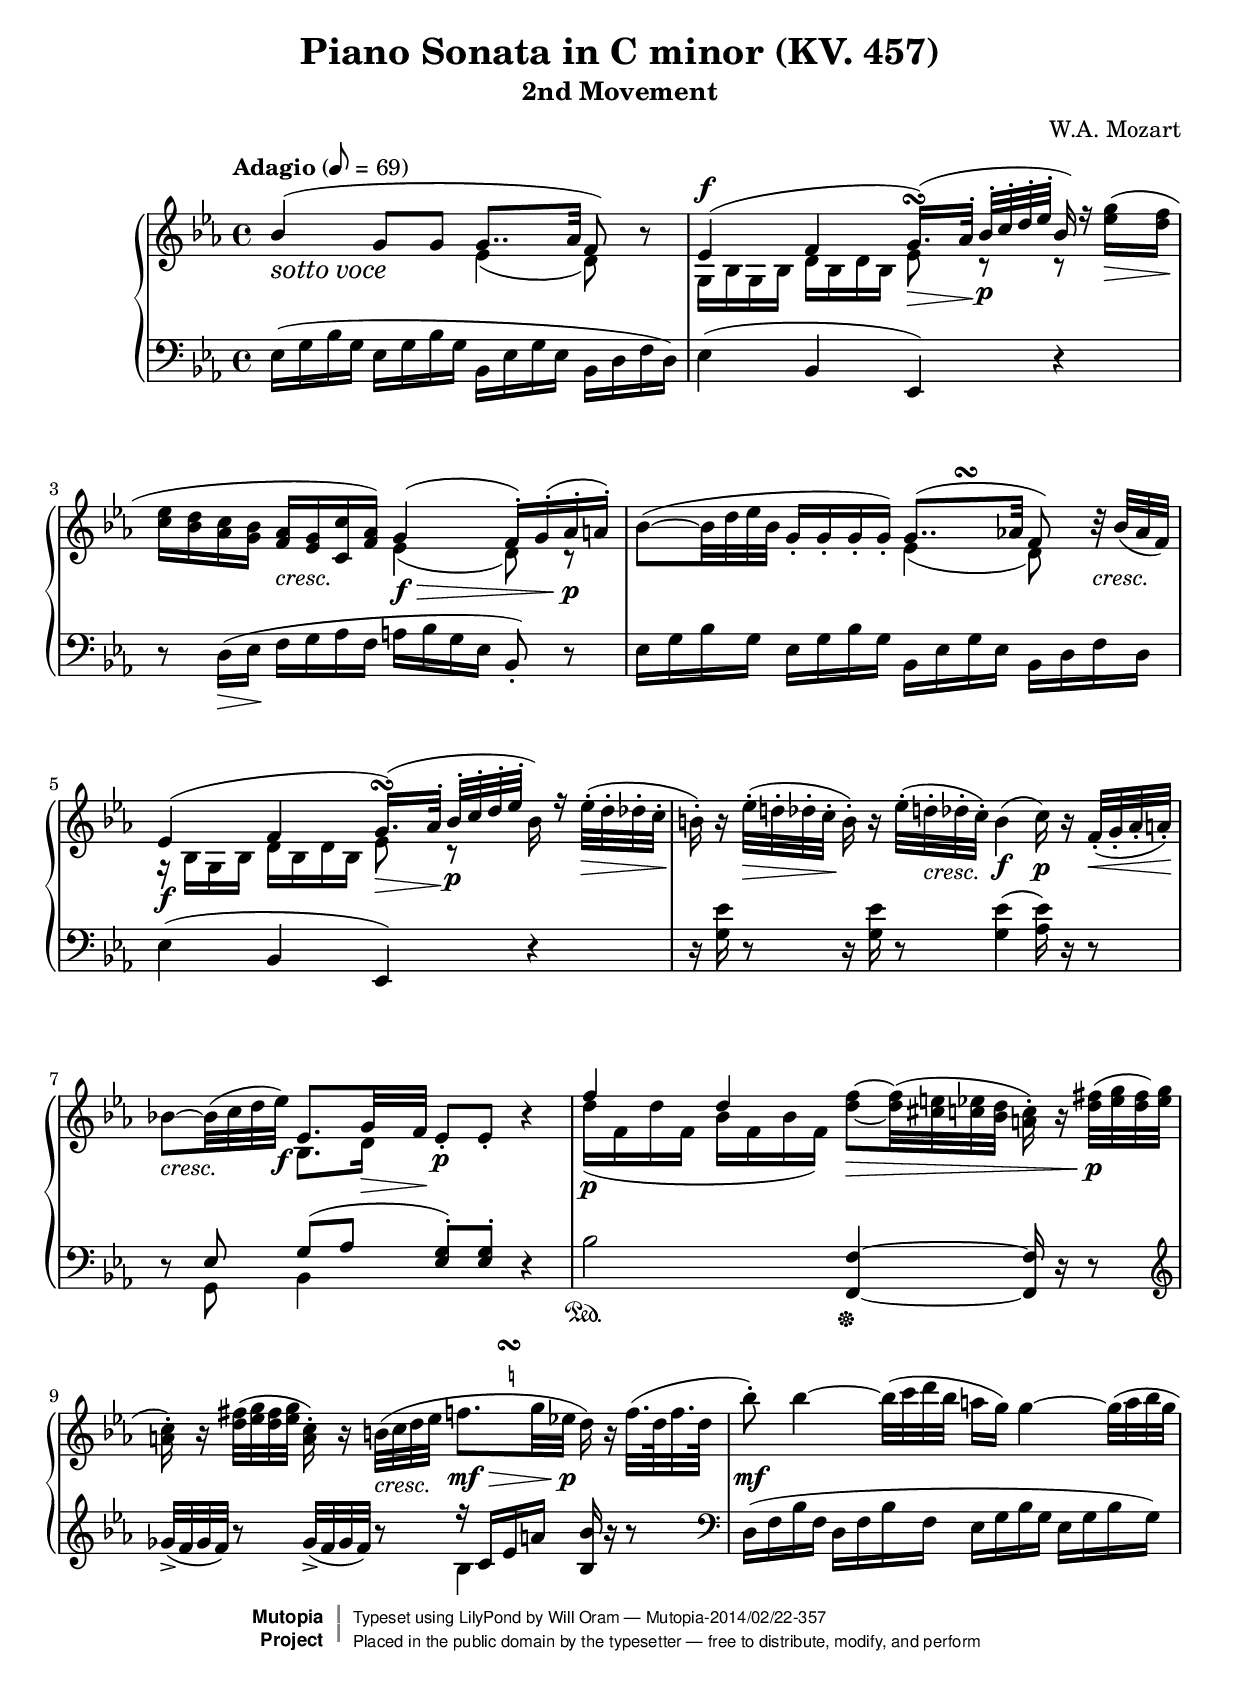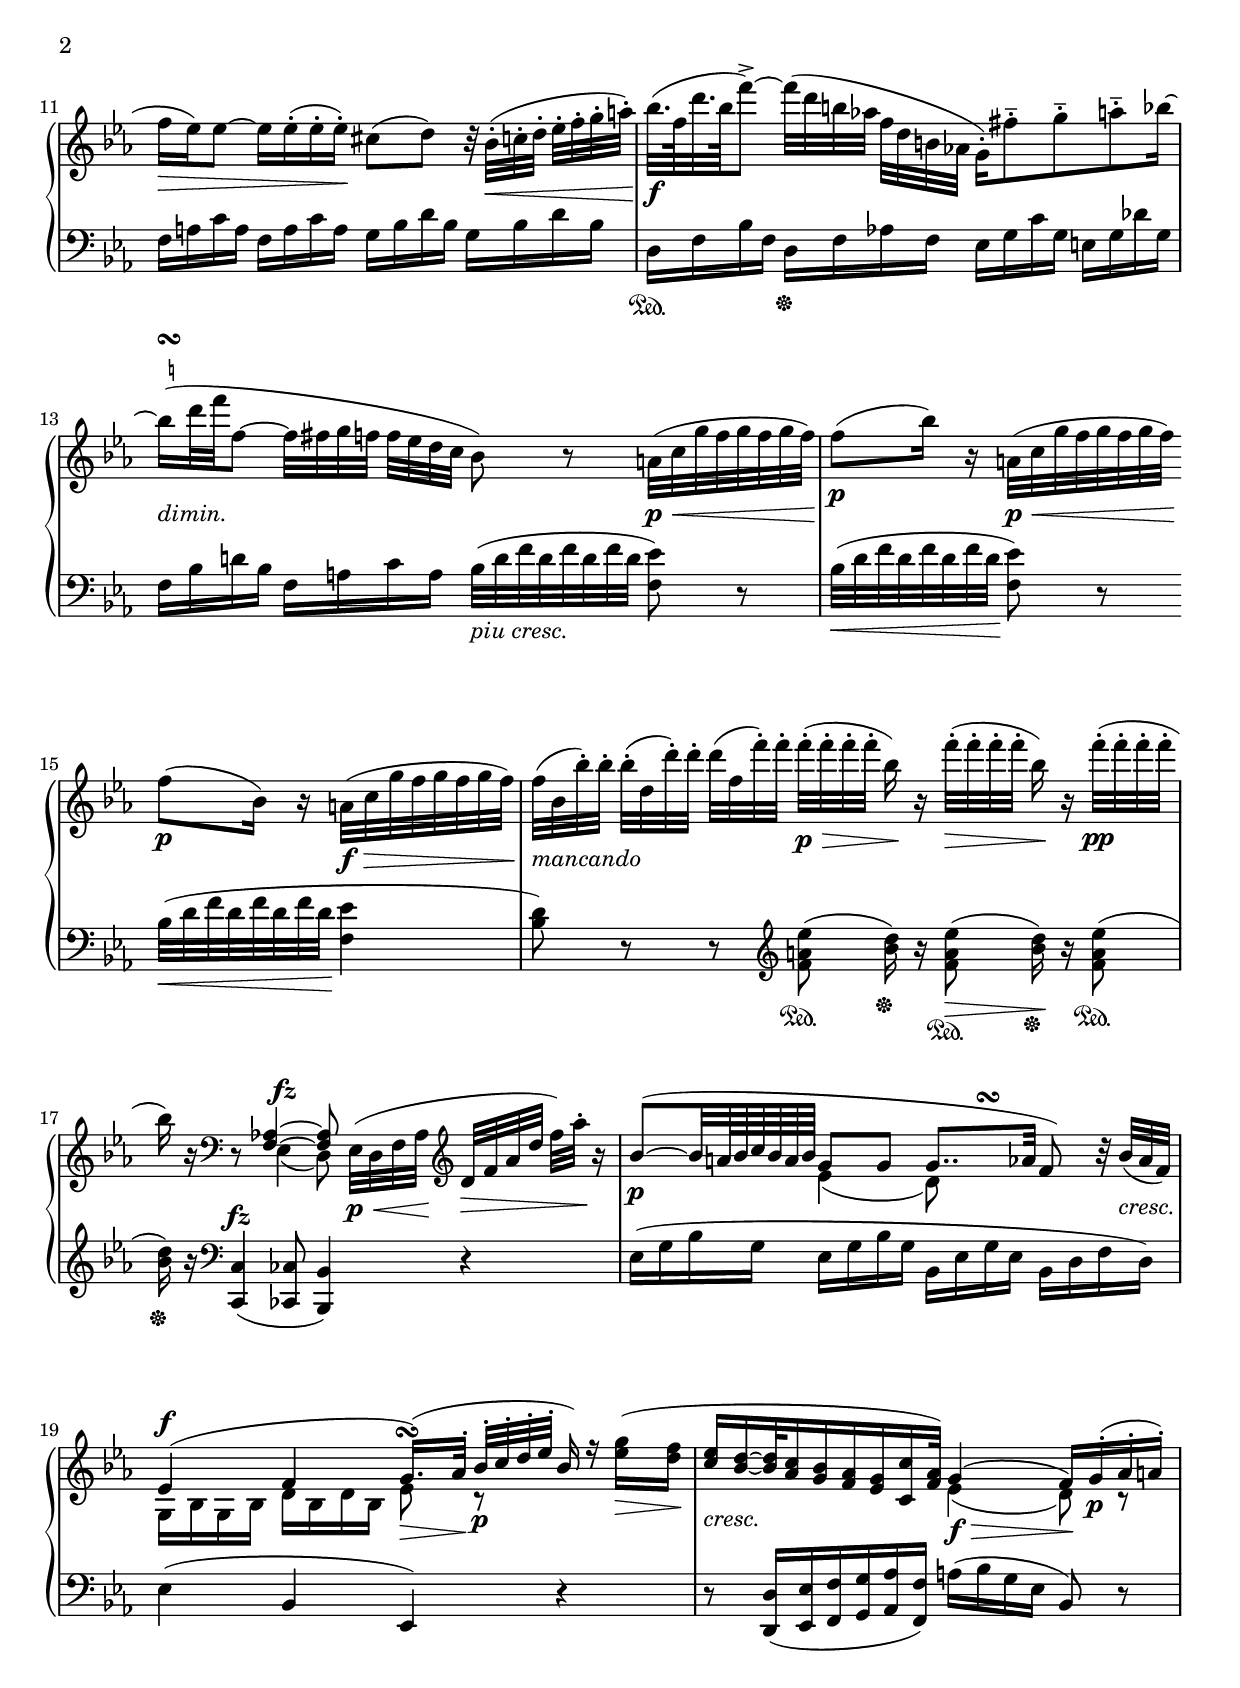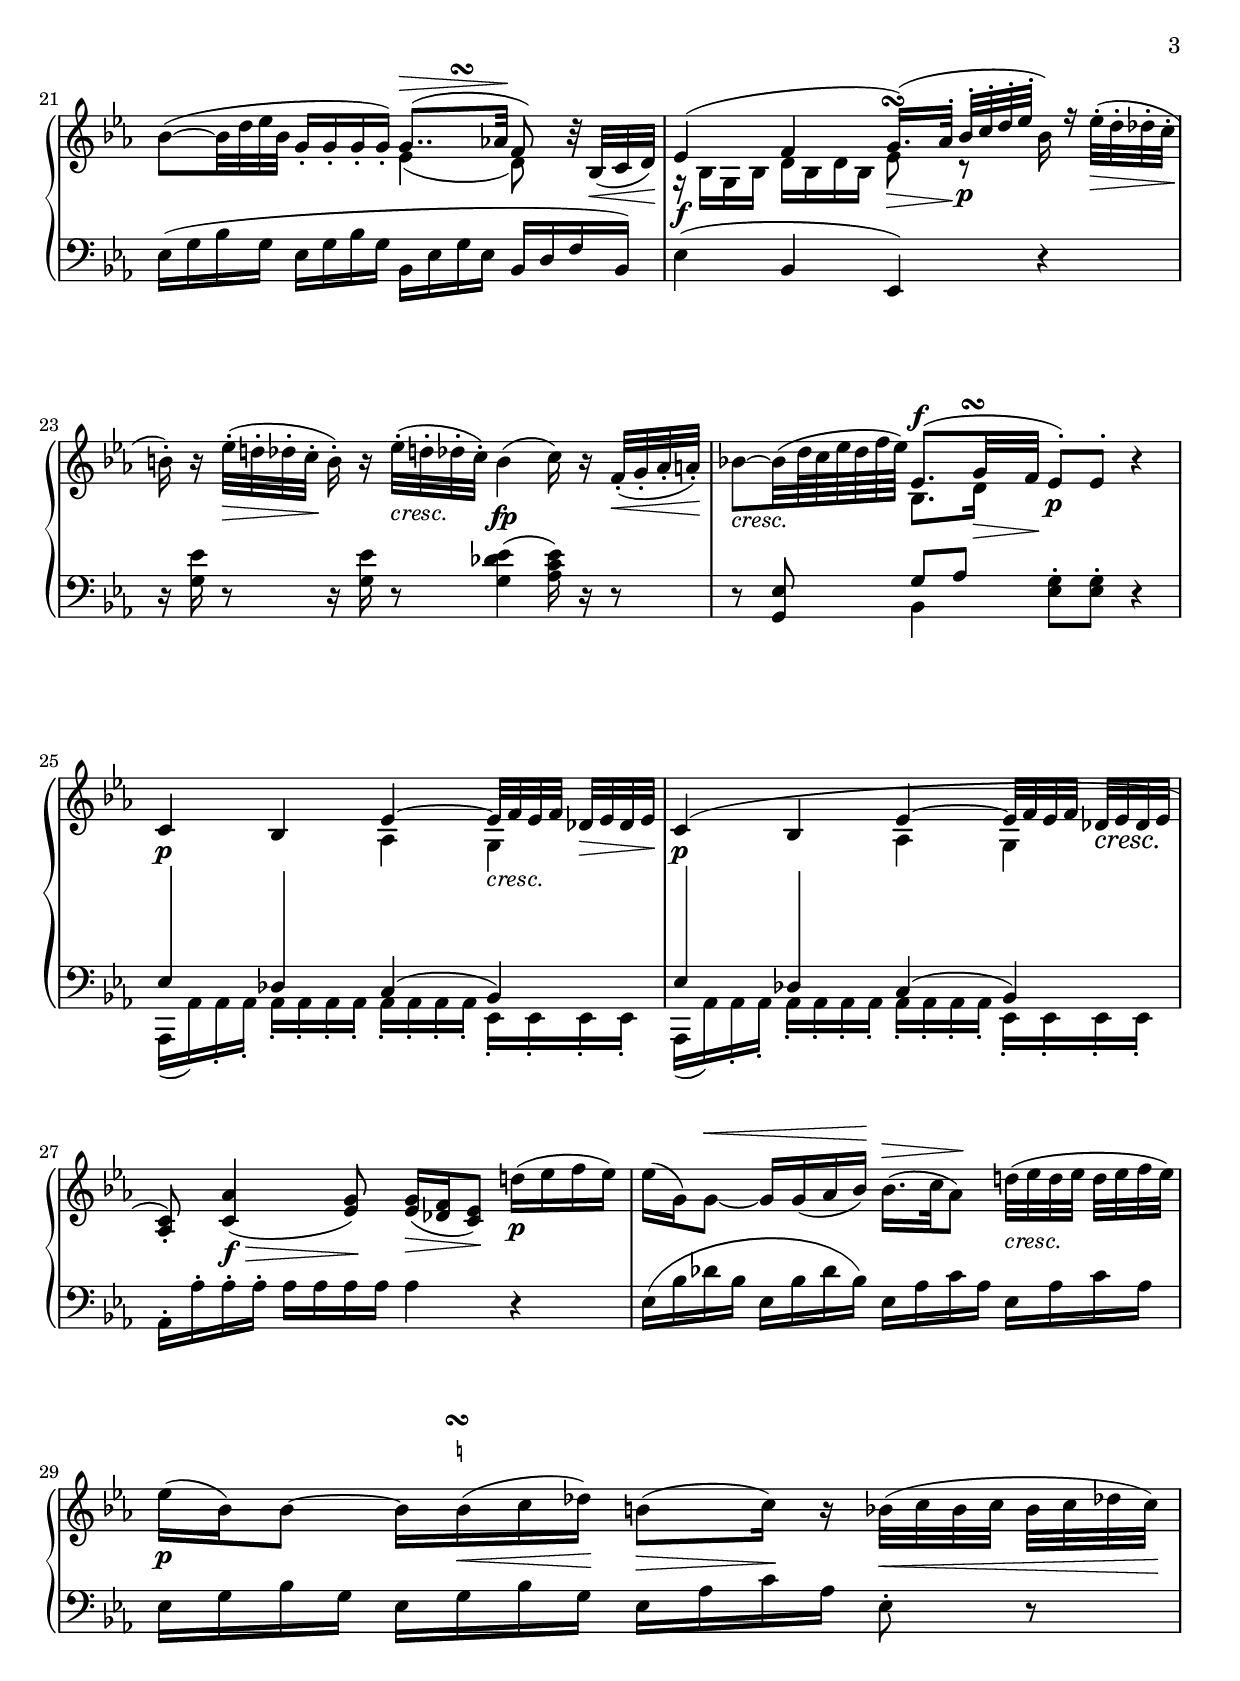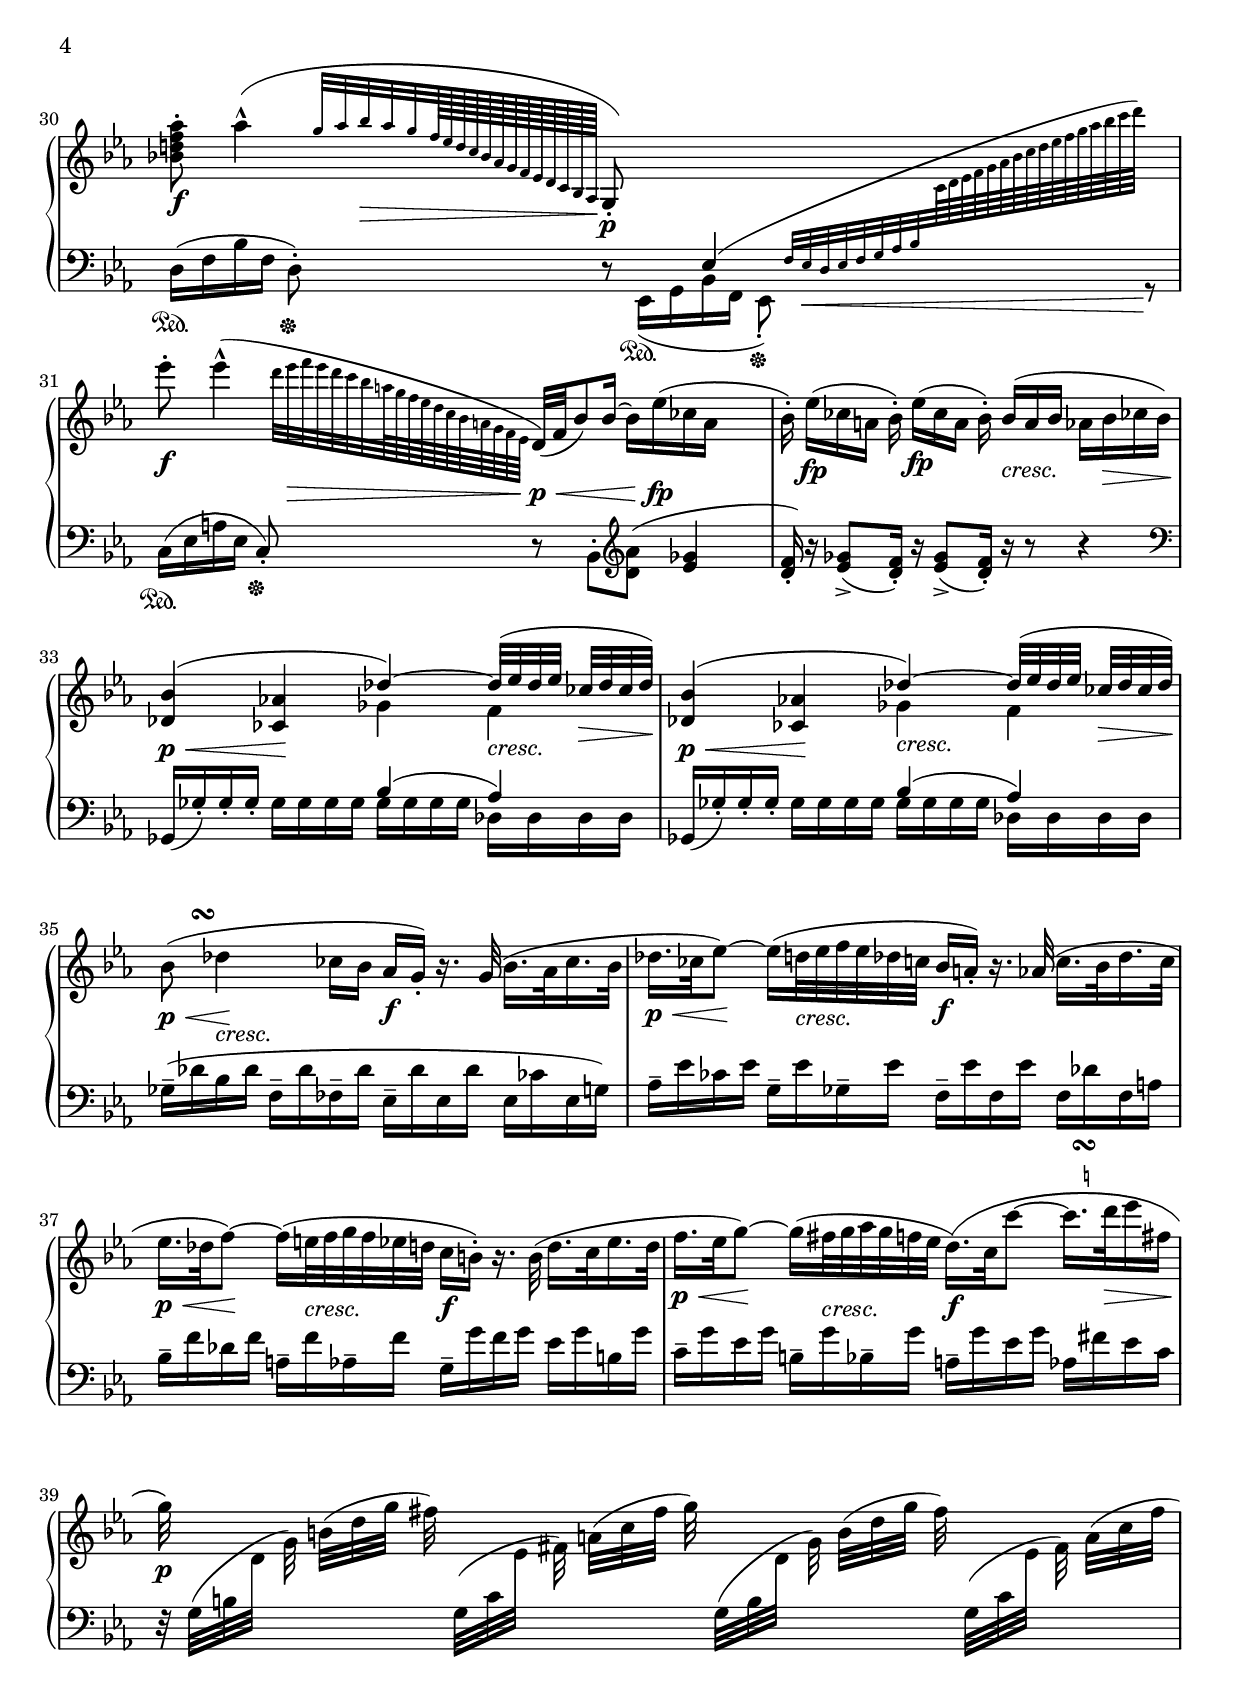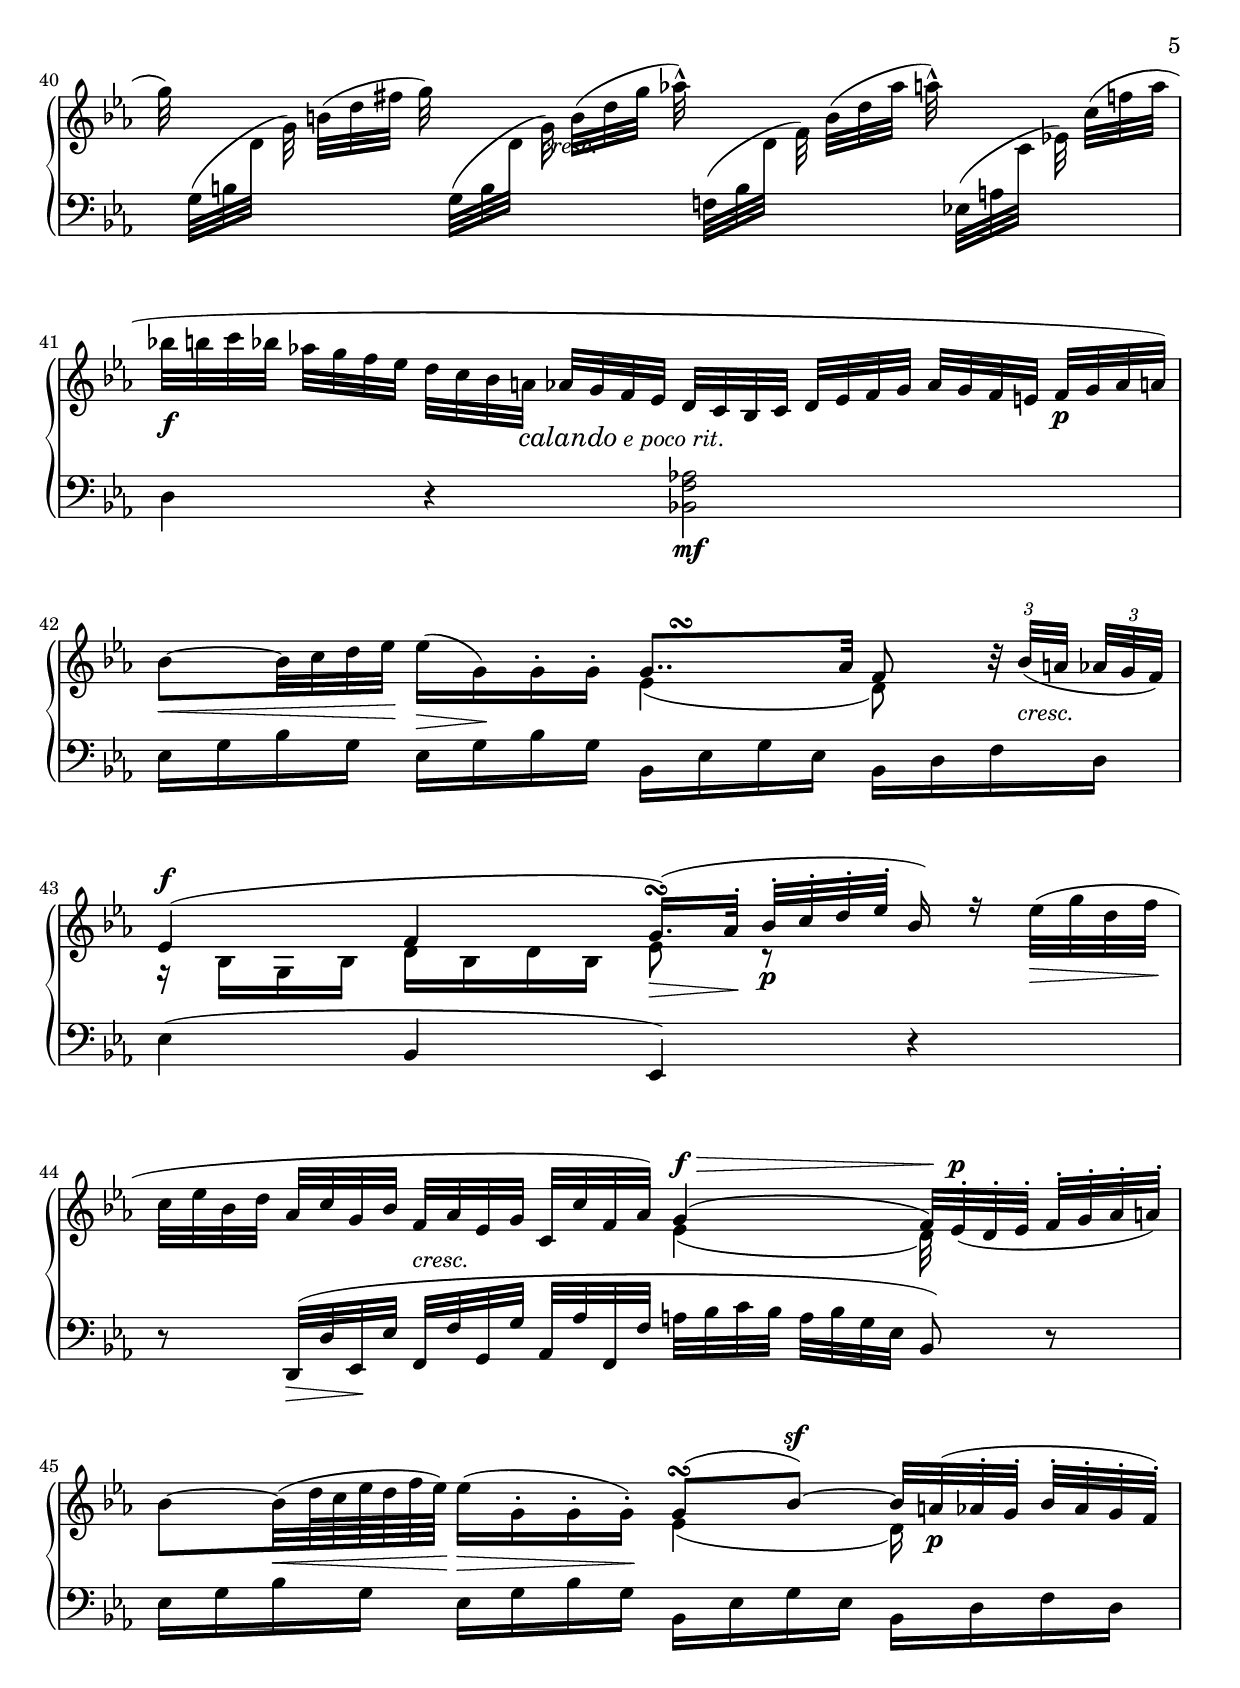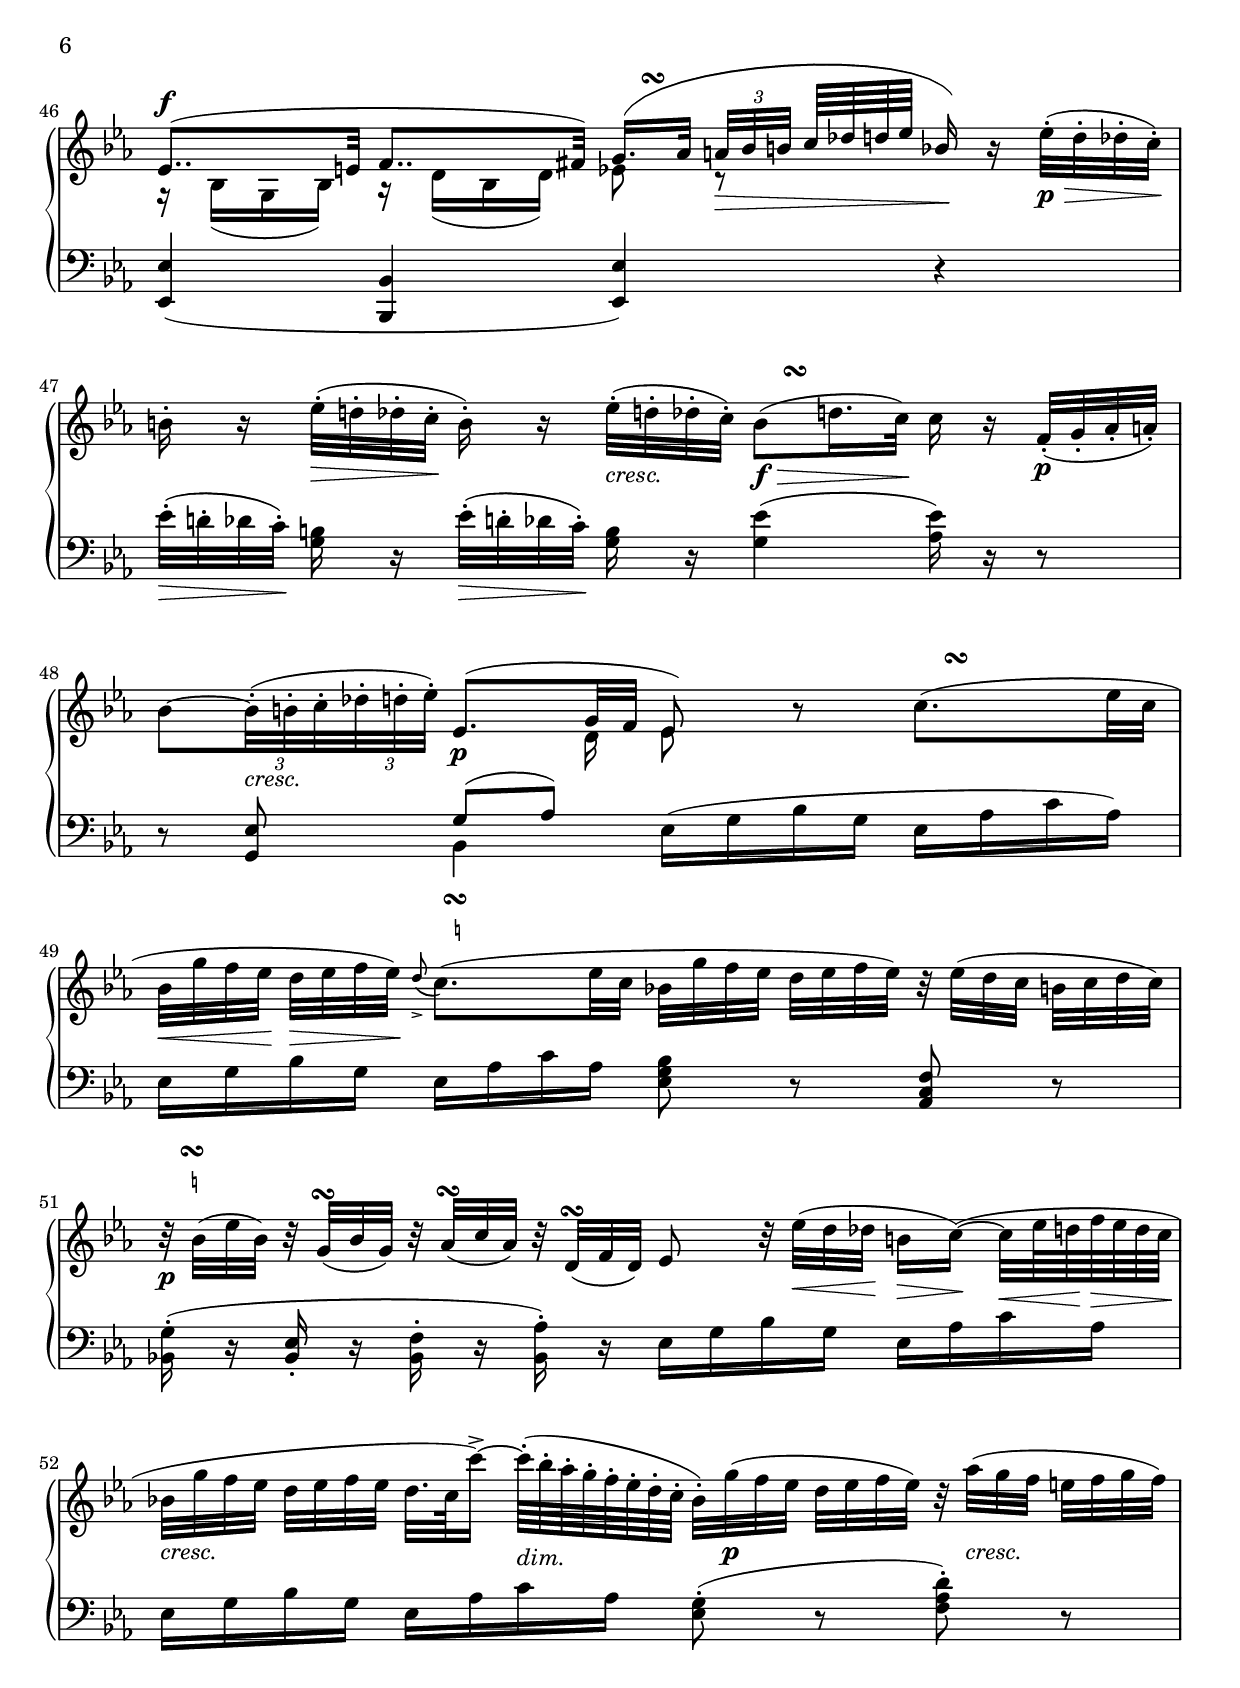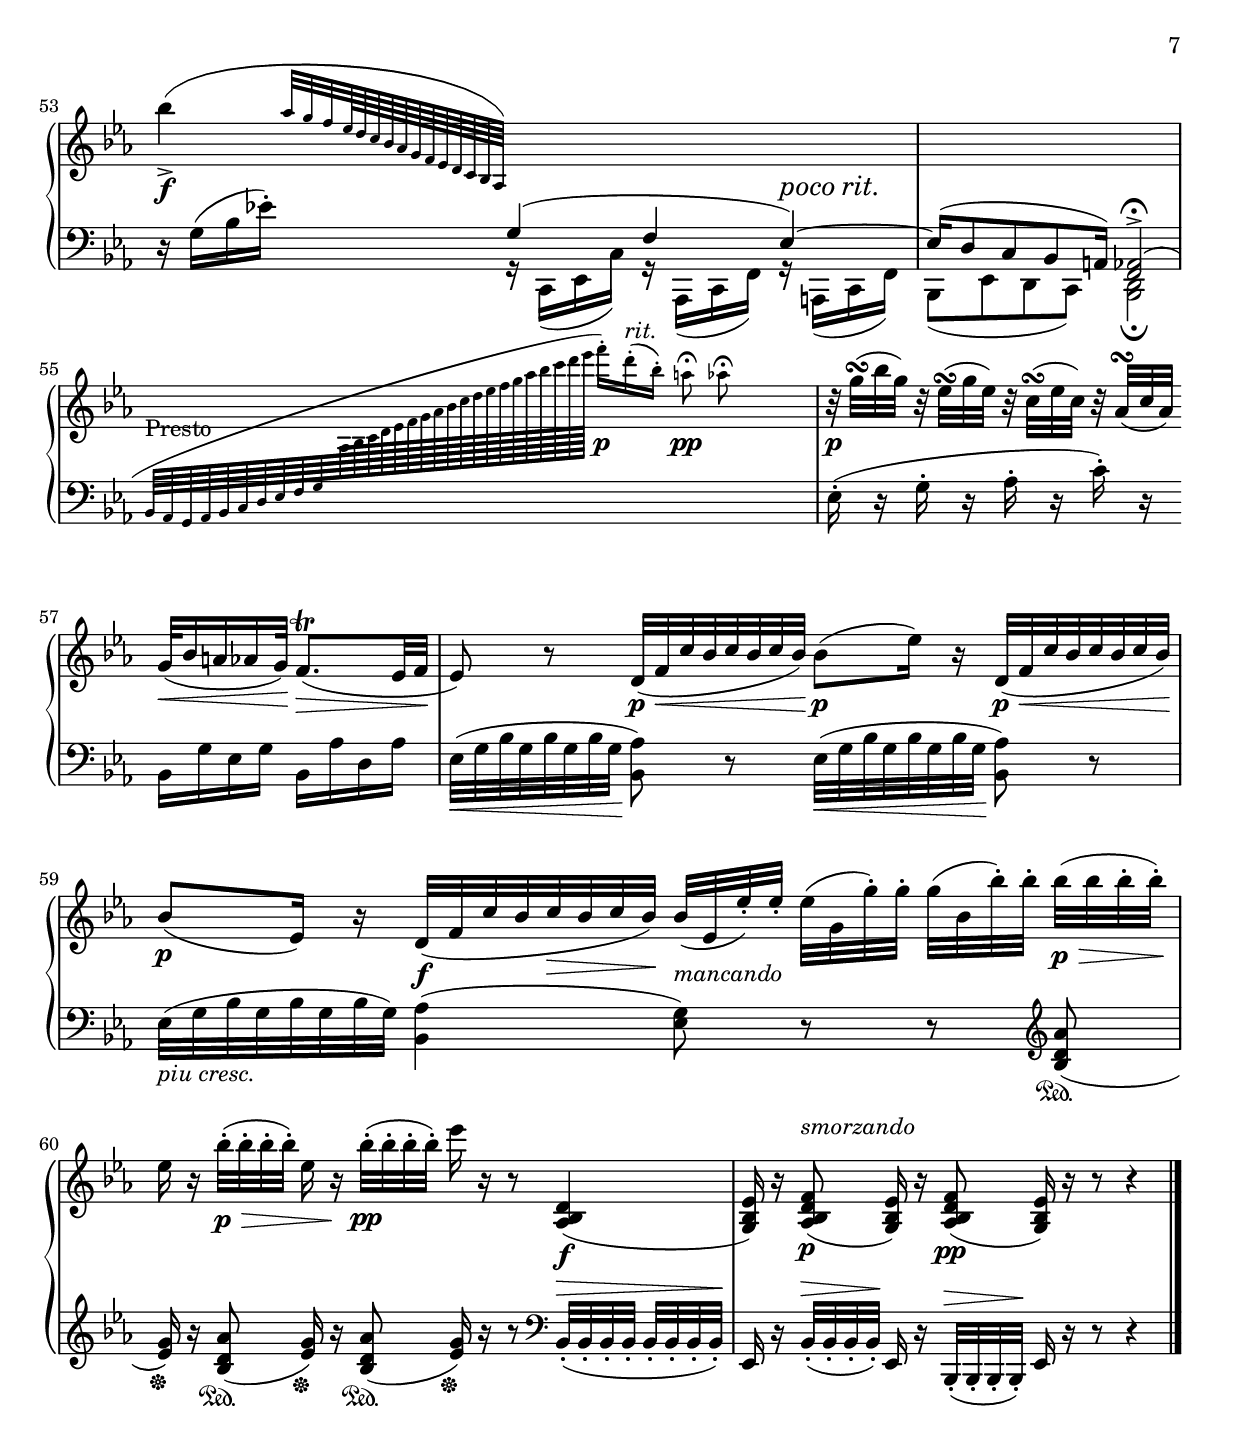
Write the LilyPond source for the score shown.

\version "2.18.0"
%#(set-global-staff-size 20)
\include "english.ly"

\header {
 title = "Piano Sonata in C minor (KV. 457)"
 subtitle = "2nd Movement"
 composer = "W.A. Mozart"
 
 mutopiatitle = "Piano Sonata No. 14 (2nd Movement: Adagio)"
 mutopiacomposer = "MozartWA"
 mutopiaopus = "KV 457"
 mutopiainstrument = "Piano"
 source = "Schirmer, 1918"
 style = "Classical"
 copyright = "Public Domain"
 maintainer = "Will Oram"
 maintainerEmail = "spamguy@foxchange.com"
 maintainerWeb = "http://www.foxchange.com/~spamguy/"

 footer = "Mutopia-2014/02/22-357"
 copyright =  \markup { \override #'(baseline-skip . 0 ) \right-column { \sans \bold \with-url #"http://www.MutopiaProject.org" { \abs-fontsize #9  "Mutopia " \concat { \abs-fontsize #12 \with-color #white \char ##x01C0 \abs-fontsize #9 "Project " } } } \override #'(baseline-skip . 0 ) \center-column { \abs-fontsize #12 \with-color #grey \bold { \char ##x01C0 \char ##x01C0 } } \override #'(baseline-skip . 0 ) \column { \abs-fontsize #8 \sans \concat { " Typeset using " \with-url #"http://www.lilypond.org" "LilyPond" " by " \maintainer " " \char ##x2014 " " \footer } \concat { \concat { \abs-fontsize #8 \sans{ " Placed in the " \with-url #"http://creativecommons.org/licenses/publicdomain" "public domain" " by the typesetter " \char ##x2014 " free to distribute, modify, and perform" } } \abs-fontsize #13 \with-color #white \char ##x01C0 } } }
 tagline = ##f
}

\paper {
  top-margin = 12 \mm
  bottom-margin = 10 \mm
}

stemExtend = \once \override Stem.length  = #22
	

upper = \relative c'' {
	\time 4/4
	\key c \minor
	\override TupletBracket.bracket-visibility = ##f
	\override TextScript.padding = #2.5
	\override Staff.DynamicText.padding = #1.25
	\override Staff.DynamicLineSpanner.padding = #1
	\override Staff.Hairpin.minimum-length = #5
	\once \override DynamicText.transparent = ##t

	\tempo "Adagio" 8 = 69

	<< { bflat4-(_\markup { \magnify #1.2 \italic { sotto voce } }
	g8 g g8..-[ aflat32-] f8-) } \\									%
	{ s2 eflat4-( d8-) } >>											%
	r8																%
																	
	<< { eflat4^\f-(-( f g16.-\turn-)-[-(-\> aflat32^.-]-\!
	bflat^.-\p-[ c^. d^. eflat^.-] bflat16-) r16 } \\
	{ g,16-[ bflat g bflat-] d-[ bflat d bflat-] eflat8 r r } >>
	< eflat' g >16-(-\> < d f >-\!
	
	< c eflat >-[ < bflat d > < aflat c > < g bflat >-] < f aflat >-[_\markup { \italic cresc. } < eflat g > < c c' > < f aflat >-]-)
	<< { g4-\f-(-\> f16^.-)-[ g^.^( aflat^.-\p a^.-]^) } \\
	{ eflat4-( d8-) r } >>
	
	bflat'8-[-(-~ bflat32 d eflat bflat-] g16-.-[ g-. g-. g-.-]-)
	<< { g8..-[-(^\markup { \translate #(cons 6 1) { \musicglyph #"scripts.turn" } } 
	aflat!32-] f8-) } \\ { eflat4-( d8-) } >>
	r32_\markup { \italic cresc. } bflat'32-[-( aflat f-]-)
	
	<< { eflat4-\f-( f g16.-\turn-)-[-(-\>						% 5
	aflat32^.-]-\! bflat^.-\p-[ c^. d^. eflat^.-] \stemDown bflat16-) r16 } \\									%
	{ r16 bflat,-[ g bflat-] d-[ bflat d bflat-] eflat8 r s8 } >>												%
	eflat'32-.-[-(-\> d-. dflat-. c-.-]-\!																		%
	
	b16-.-) r eflat32-.-[-(-\> d!-. dflat-. c-.-]-\! b16-.-) r
	eflat32-.-[-( d-._\markup { \italic cresc. } dflat-. c-.-]-) b4-\f-( c16-\p-) r16 f,32-.-[-(-\< g-. aflat-. a-.-]-)-\!
	
	bflat!8-[-~_\markup { \italic cresc. } bflat32-( c d eflat-\f-]-)
	<< { eflat,8.-[ g32-\> f-]-\! } \\
	{ bflat,8.-[ d16-] } >>
	eflat8-.-\p eflat-. r4
	
	<< { f'4 d4 } \\
	{ \slurDown d16-\p-[-( f, d' f,-] bflat-[ f bflat f-]-) } >>
	< d' f >8-[-~-\> < d f >32-( < csharp e > < c eflat > < bflat d >-] < a c >16-.-) r 
	< d fsharp >32-\p-[-( < eflat g > < d fsharp > < eflat g >-]
	
	< a, c >16-.-) r < d fsharp >32-[-( < eflat g > < d fsharp > < eflat g >-] < a, c >16-.-) r
	b32-[-(_\markup { \italic cresc. } c d eflat-] f8.-\mf-[-\>^\markup { 
		\translate #(cons 5 -9)
		{ \column { \musicglyph #"scripts.turn"
		\magnify #0.7 \natural } } }
	g32 eflat!-\p-]-\! d16-) r f32.-[-( d64 f32. d64-]
	
	bflat'8-.-\mf-) bflat4-~ bflat32-[-( c d bflat-] a16-[ g-]-) g4-~ g32-[-( a bflat g-]		% 10
	
	f16-[-\> eflat-) eflat8-]-~ eflat16-[ eflat-.-( eflat-. eflat-.-]-)-\! csharp8-( d-) 
	r32 bflat-.-(-\< c-. d-.-] eflat-.-[ f-. g-. a-.-]-)-\!
	
	bflat32.-\f-[-( f64 d'32. bflat64 f'8->-]-)-~ f32-[-( d b aflat!-] f-[ d b aflat!-] g16-.-)-[ fsharp'8-.-- g-.-- a-.-- bflat16-]-~
	
	bflat16-[_\markup { \italic dimin. }-(^\markup { 
		\translate #(cons 1 -9)
		{ \column { \musicglyph #"scripts.turn"
		\magnify #0.7 \natural } } } d32 f f,8-]-~ f32-[ fsharp g f-] f-[ eflat d c-] bflat8-) r8 a32-\p-[-(-\< c g' f g f g f-]-)-\!
	
	\partial 8*4 f8-\p-[-( bflat16-]-) r a,!32-\p-[-(-\< c g' f g f g f-]-)-\! \bar ""
	
	\partial 8*4 f8-\p-( bflat,16-) r a!32-\f-[-(-\> c g' f g f g f-]-)-\!
	
	f32-[-(_\markup { \italic mancando } bflat, bflat'-.-) bflat-.-]
	bflat-.-[-( d, d'-.-) d-.-] d-[-( f, f'-.-) f-.-] f-.-\p-[-(-\> f-. f-. f-.-] bflat,16-)-\! r
	f'32-.-[-(-\> f-. f-. f-.-] bflat,16-)-\! r f'32-.-\pp-[-( f-. f-. f-.-]
	
	bflat,16-) r16																				% 15
	\clef "bass"																				%
	r8 << { \slurUp < f,, aflat! >4-~ < f aflat >8 \slurNeutral } \\							%
	{ eflat4^\fz-( d8-) } >>																		%
	eflat32-\p-[-(-\< d f aflat-]-\!															%
	\clef "treble"																				%
	d32-[-\> f aflat d-] f-)-[ aflat-.-]-\! r16 												%
	
	<< { bflat,8-\p-[-(-~ bflat32 a64 bflat c bflat a bflat-] g8-[ g-]
	g8..-[^\markup { \translate #(cons 6 1) { \musicglyph #"scripts.turn" } } aflat32-] f8-) } \\
	{ s4 eflat4-( d8-) } >>
	r32 bflat'32-[-(_\markup { \italic cresc. } aflat f-]-)
	
	% NOTE: In the Schirmer edition the last rest in this measure is 1/16. This is inconsistent with similar measures and doesn't
	% add up right. I fixed this. 
	
	<< { eflat4^\f-( f
	g16.-\turn-)-[-(-\> aflat32^.-]-\! bflat^.-\p-[ c^. d^. eflat^.-] bflat16-) r16 } \\
	{ g,16-[ bflat g bflat-] d-[ bflat d bflat-] eflat8 r s8 } >>
	< eflat' g >16-(-\> < d f >-\!
	
	< c eflat >16-[_\markup { \italic cresc. } < bflat d >-~ < bflat d >32 < aflat c >16 < g bflat > < f aflat > < eflat g > < c c' > < f aflat >32-]-)
	<< { g4-\f-(-\> f16-)-[-\! g16-.-(-\p aflat-. a-.-]-) } \\
	{ eflat4-( d8-) r } >>
	
	bflat'8-[-(-~ bflat32 d eflat bflat-] g16-.-[ g-. g-. g-.-]-)
	<< { g8..-[-(^\>^\markup { \translate #(cons 6 1) { \musicglyph #"scripts.turn" } }
	aflat!32-]^\! f8-) } \\ { eflat4-( d8-) } >>
	r32 bflat32-[-(-\< c d-]-)-\!
	
	<< { eflat4-\f-( f g16.-\turn-)-[-(-\> aflat32^.-]-\! bflat^.-\p-[ c^. d^. eflat^.-] \stemDown bflat16-) r16 } \\		% 20
	{ r16 bflat,-[ g bflat-] d-[ bflat d bflat-] eflat8 r s8 } >>															%
	eflat'32-.-[-(-\> d-. dflat-. c-.-]-\!																					%
	
	b16-.-) r eflat32-.-[-(-\> d!-. dflat-. c-.-]-\! b16-.-) r
	eflat32-.-[-(_\markup { \italic cresc. } d-. dflat-. c-.-]-) b4-\fp-( c16-) r16 f,32-.-[-(-\< g-. aflat-. a-.-]-)-\!
	
	bflat!8-[-~_\markup { \italic cresc. } bflat32-( d64 c eflat d f eflat-]-)
	<< { eflat,8.-[-(^\markup { \translate #(cons 6 1) { \musicglyph #"scripts.turn" } } g32-\> f-]-\! eflat8-.-\p-)-[ eflat-.-] } \\
	{ bflat8.^\f-[ d16-] s4 } >>
	r4
	
	c4-\p bflat
	<< { eflat4-~ eflat32-[ f eflat f-] dflat-[-\> eflat dflat eflat-]-\! } \\
	{ aflat,4 g_\markup { \italic cresc. } } >>
	
	\slurUp c4-\p-( bflat 
	<< { eflat4-~ eflat32-[ f eflat f-] dflat-[_\markup { \magnify #1.2 \italic cresc. } eflat dflat eflat-] } \\
	{ aflat,4 g } >>
	
	< aflat c >8-.-) \slurNeutral < c aflat' >4-\f-(-\> < eflat g >8-)-\!					% 25
	< eflat g >16-[-(-\> < dflat f > < c eflat >8-]-)-\! d'!16-\p-[-( eflat f eflat-]-)	%
	
	eflat-[-( g,-) g8-]-~^\< g16-[ g-( aflat bflat-]-)-\! bflat16.-[-(^\> c32 aflat8-]-)-\!
	d!32-[-(_\markup { \italic cresc. } eflat d eflat-] d-[ eflat f eflat-]-)
	
	eflat16-\p-[-( bflat-) bflat8-]-~ bflat16-[ bflat-(-\<^\markup { 
		\translate #(cons 0 -9)
		{ \column { \musicglyph #"scripts.turn"
		\magnify #0.7 \natural } } }
	c dflat-]-)-\! b8-[-(-\> c16-]-)-\! r
	bflat32-[-(-\< c bflat c-] bflat-[ c dflat! c-]-)-\!
	
	< bflat! d! f aflat >8-.-\f aflat'4-^-( \override Beam.positions = #'(8 . 5)
	\grace { g32-[ aflat bflat-\> aflat g f128 eflat d c bflat aflat g f eflat d c bflat aflat-]-\! } g8-.-\p-)
	s2 \revert Beam.positions
	
	eflat'''8-.-\f \slurUp eflat4-^-( \override Beam.positions = #'(-2 . -6)
	\grace { \stemDown d32-[ eflat-\> f eflat d c bflat a64 g f eflat d c bflat a g f eflat-] 
	\stemNeutral \revert Beam.positions }
	\slurNeutral d32-\p-)-[-(-\< f bflat8-) bflat16-]-~ bflat-[ eflat-\fp-( cflat a-] s8
	
	bflat16-.-) eflat-\fp-[-( cflat a-] bflat16-.-) eflat-\fp-[-( cflat a-] bflat16-.-)			% 30
	bflat-[-(_\markup { \italic cresc. } a bflat-] aflat-[ bflat-\> cflat! bflat-]-)-\!			%
	
	<< { < dflat, bflat' >4-\p-(-\< < cflat aflat'! >-\! dflat'-)-~ dflat32-[-(
	eflat dflat eflat-] cflat-[-\> dflat cflat dflat-]-)-\! } \\
	{ s2 gflat,4 f4_\markup { \italic cresc. } } >>
	
	<< { < dflat bflat' >4-\p-(-\< < cflat aflat'! >-\! dflat'-)-~
	dflat32-[-( eflat dflat eflat-] cflat-[-\> dflat cflat dflat-]-)-\! } \\
	{ s2 gflat,4_\markup { \italic cresc. } f4 } >>
	
	bflat8-\p-(-\<^\markup { \translate #(cons 4 -2) { \musicglyph #"scripts.turn" } }
	dflat4-\!_\markup { \italic cresc. } cflat16-[ bflat-] aflat-\f-[ g-.-]-) r16.
	g32-( bflat16.-[ aflat32 cflat16. bflat32-]
	
	% NOTE: In the Schirmer edition, the next three measures come out 1/16 short. I extended the third note to 1/8
	% as the most appropriate solution. What Mozart really intended is not known.
	
	dflat16.-\p-[-\< cflat32 eflat8-]-)-~-\! eflat16-[-( d32_\markup { \italic cresc. } eflat f eflat dflat c-] bflat16-\f-[ a-.-]-) r16.
	aflat32-( c16.-[ bflat32 dflat16. c32-]
	
	eflat16.-\p-[-\< dflat32 f8-]-)-~-\! f16-[-( e32_\markup { \italic cresc. } f g f eflat d-] c16-\f-[ b-.-]-) r16.		% 35
	b32-( d16.-[ c32 eflat16. d32-]																							%
	
	f16.-\p-[-\< eflat32 g8-]-)-~-\! g16-[-( fsharp32_\markup { \italic cresc. } g aflat g f eflat-] d16.-\f-)-[-( c32 c'8-]-~
	c16.-[^\markup { 
		\translate #(cons 2 -9)
		{ \column { \musicglyph #"scripts.turn"
		\magnify #0.7 \natural } } }
	d32-\> eflat16 fsharp,-]-\!
	
	g32-\p-) s2....
	
	s1
	
	\change Staff = "down"
	d,,4 r < bflat! f' aflat! >2-\mf
	
	\change Staff = "up"
	bflat''8-[-~-\< bflat32 c d eflat-]-\! eflat16-[-(-\> g,-)-\! g-. g-.-]
	<< { g8..-[^\markup { \translate #(cons 4 -2) { \musicglyph #"scripts.turn" } } aflat32-] f8 } \\
	{ eflat4-( d8-) } >>
	\tuplet 3/2 { r32 bflat'32-[-(_\markup { \italic cresc. } a-] } \tuplet 3/2 { aflat-[ g f-]-) }
	
	<< { eflat4^\f-( f g16.-\turn-)-[-(-\> aflat32^.-]-\! bflat^.-\p-[ c^. d^. eflat^.-] bflat16-) r16 } \\
	{ r16 bflat,-[ g bflat-] d-[ bflat d bflat-] eflat8 r s8 } >>
	eflat'32-[-(-\> g d f-]-\!
	
	c32-[ eflat bflat d-] aflat-[ c g bflat-] f-[_\markup { \italic cresc. } aflat eflat g-] c,-[ c' f, aflat-]-)
	<< { g4^\f-(^\> \slurDown f32-)-[^\! eflat-.^\p-( d-. eflat-.-] f-.-[ g-. aflat-. a-.-]-) } \\
	{ eflat4-( d32-) s8.. } >>
	
	bflat'8-[-~ bflat32-(-\< d64 c eflat d f eflat-]-)-\! \stemDown eflat16-[-(-\> g,-. g-. g-.-]-)-\! \stemNeutral
	<< { g8-\turn-[-( bflat^\sf-]-)-~ bflat32-[ a-\p-( aflat-. g-.-] bflat-.-[ aflat-. g-. f-.-]-) } \\
	{ eflat4-( d16-) s8. } >>
	
	<< { eflat8..^\f-[-( e32-] f8..-[ fsharp32-]-) g16.-[-(^\markup { \translate #(cons 4 -2) { \musicglyph #"scripts.turn" } }
	aflat32-] \tuplet 3/2 { a32-[-\> bflat b-] } c64-[ dflat d eflat-] bflat16-)-\! } \\
	{ r16 bflat,16-[-( g bflat-)-] r16 d-[-( bflat d-]-) eflat8 r8 s16 } >>
	r16 eflat'32-.-\p-[-(-\> d-. dflat-. c-.-]-)-\!
	
	b16-. r eflat32-.-[-(-\> d!-. dflat-. c-.-]-\! b16-.-) r																% 45
	eflat32-.-[-(_\markup { \italic cresc. } d-. dflat-. c-.-]-)															%
	b8-\f-[-(-\>^\markup { \translate #(cons 4 -2) { \musicglyph #"scripts.turn" } }										%
	 d16. c32-]-)-\! c16 r16 f,32-.-\p-[-( g-. aflat-. a-.-]-)																%
	
	 bflat8-[-~ \tuplet 3/2 { bflat32-.-(_\markup { \italic cresc. } b-. c-. } \tuplet 3/2 { dflat-. d!-. eflat-.-]-) }
	 << { eflat,8.-\p-[-( g32 f-] eflat8-) } \\ { s8. d16 eflat8 } >>
	 r8 c'8.^\markup { \translate #(cons 4 -2) { \musicglyph #"scripts.turn" } }-[-( eflat32 c-]
	 
	 \partial 8*4 bflat32-[-\< g' f eflat-]-\! d-[-\> eflat f eflat-]-)-\!
	 \grace d8->-( c8.-)-[-(^\markup { 
		\translate #(cons 2 -9)
		{ \column { \musicglyph #"scripts.turn"
		\magnify #0.7 \natural } } }
		eflat32 c-] \bar ""
		
		\partial 8*4 bflat!-[ g' f eflat-] d-[ eflat f eflat-]-) r32 eflat-[-( d c-] b-[ c d c-]-)
	 
	 r32-\p bflat-[-(^\markup { 
		\translate #(cons 0 -9)
		{ \column { \musicglyph #"scripts.turn"
		\magnify #0.7 \natural } } } eflat bflat-)-] r32 g-\turn-[-( bflat g-)-] r32 aflat-\turn-[-( c aflat-)-] r32 d,-\turn-[-( f d-)-]
	 eflat8 r32 eflat'-[-(-\< d dflat-]-\! b16-[-\> c-]-)-(-~-\! c32-[-\< eflat64 d-\! f-\> eflat d c-]-\!
	 
	 bflat!32-[_\markup { \italic cresc. } g' f eflat-] d-[ eflat f eflat-] d32.-[ c64 c'16->-]-)-~ c64-.-[-(_\markup { \italic dim. }
	 bflat-. aflat-. g-. f-. eflat-. d-. c-.-] bflat32-.-)-[ g'-\p-( f eflat-] d-[ eflat f eflat-]-)
	 r32 aflat-[-(_\markup { \italic cresc. } g f-] e-[ f g f-]-)
	 
	 bflat4_>-\f-( 
	 \override Beam.positions = #'(7 . 2)
	 \grace { aflat32-[ g f eflat64 d c bflat aflat g f eflat d c bflat aflat-]-) } s4 s s \noBreak
	 \revert Beam.positions
	 
	 s1
	  
	 s1
	 
	 \partial 8*4 r32-\p g''-\turn-[-( bflat g-)-] r32 eflat-\turn-[-( g eflat-)-] r32 c-\turn-[-( eflat c-)-] r32 aflat-\turn-[-( c aflat-)-]
	 \bar ""
	 \partial 8*4 g32-[-(-\< bflat16 a aflat g32-]-)-\! f8.-\trill-[-(-\> eflat32 f-]-\!
	 
	 eflat8-) r8 d32-\p-[-(-\< f c' bflat c bflat c bflat-]-)-\! bflat8-\p-[-( eflat16-]-) r16
	 d,32-\p-[-(-\< f c' bflat c bflat c bflat-]-)-\!
	 
	 bflat8-\p-[-( eflat,16-]-) r d32-\f-[-( f c' bflat c-\> bflat c bflat-]-)-\!
	 bflat32-[-(_\markup { \italic "mancando" } eflat, eflat'-.-) eflat-.-] eflat-[-( g, g'-.-) g-.-] g-[-( bflat, bflat'-.-) bflat-.-]
	 bflat-\p-[-(-\> bflat bflat-. bflat-.-]-)-\!
	 
	 eflat,16 r bflat'32-.-\p-[-(-\> bflat-. bflat-. bflat-.-]-) eflat,16 r-\! bflat'32-.-\pp-[-( bflat-. bflat-. bflat-.-]-) eflat16 r
	 r8 < aflat,,, bflat d >4-\f-(
	 
	 \autoBeamOff
	 < g bflat eflat >16-) r < aflat bflat d f >8-\p-(^\markup { \italic "smorzando" } < g bflat eflat >16-) r16
	 < aflat bflat d f >8-\pp-( < g bflat eflat >16-) r16 r8 r4
	 
	 \bar "|."
}
	
	%%%%%%%%%% BASS STAVE %%%%%%%%%%

lower = \relative c {

	\key c \minor
	eflat16-[-( g bflat g-] eflat16-[ g bflat g-] bflat,-[ eflat g eflat-] bflat-[ d f d-]-)	% 1
	
	eflat4-( bflat eflat,-) r
	
	r8 d'16-(_\> eflat-\! f-[ g aflat f-] a-[ bflat g eflat-] bflat8-.-) r
	
	eflat16-[ g bflat g-] eflat16-[ g bflat g-] bflat,-[ eflat g eflat-] bflat-[ d f d-]
	
	eflat4-( bflat eflat,-) r																	% 5
	
	r16 < g' eflat' > r8 r16 < g eflat' > r8 < g eflat' >4-( < aflat eflat' >16-) r r8
	
	r8
	<< { eflat8 g-[-( aflat-] < eflat g >8-.-)-[ < eflat g >-.-] } \\
	{ g,8 bflat4 s4 } >>
	r4
	
	bflat'2-\sustainOn < f, f' >4-\sustainOff-~ < f f' >16 r r8
	
	\clef "treble"
	gflat''32->-[-( f gflat f-]-) r8 gflat32->-[-( f gflat f-]-) r8
	<< { r16 c-[ eflat a-] } \\ { bflat,4 } >> < bflat bflat' >16 r r8
	
	\clef "bass"
	d,16-[-( f bflat f-] d16-[ f bflat f-] eflat-[ g bflat g-] eflat-[ g bflat g-]-)			% 10
	
	f16-[ a c a-] f16-[ a c a-] g-[ bflat d bflat-] g-[ bflat d bflat-]
	
	d,-\sustainOn-[ f bflat f-] d-\sustainOff-[ f aflat! f-] eflat-[ g c g-] e-[ g dflat' g,-]
	
	f-[ bflat d! bflat-] f-[ a c a-] bflat32-[-(_\markup { \italic { piu cresc. } } d f d f d f d-] < f, eflat' >8-) r
	
	bflat32-[-(-\< d f d f d f d-]-\! < f, eflat' >8-) r bflat32-[-(-\< d f d f d f d-]-\! < f, eflat' >4
	
	< bflat d >8-) r r																						% 15
	\clef "treble"																								%
	< f' a eflat' >8-\sustainOn-( < bflat d >16-\sustainOff-) r < f a eflat' >8-\sustainOn-(_\>		%
	< bflat d >16-\sustainOff-)_\! r < f a eflat' >8-\sustainOn-(											%
	
	< bflat d >16-\sustainOff-) r
	\clef "bass"
	< c,,, c' >4^\fz-( < cflat cflat' >8 < bflat bflat' >4-) r
	
	eflat'16-[-( g bflat g-] eflat16-[ g bflat g-] bflat,-[ eflat g eflat-] bflat-[ d f d-]-)
	
	eflat4-( bflat eflat,-) r
	
	r8 < d d' >16-[-( < eflat eflat' > < f f' > < g g' > < aflat aflat' > < f f' >-]-) a'-[-( bflat g eflat-] bflat8-) r8
	
	eflat16-[-( g bflat g-] eflat16-[ g bflat g-] bflat,-[ eflat g eflat-] bflat-[ d f bflat,-]-)				% 20
	
	eflat4-( bflat eflat,-) r
	
	r16 < g' eflat' > r8 r16 < g eflat' >16 r8 < g dflat' eflat >4-( < aflat c eflat >16-) r16 r8
	
	r8 < g, eflat' >8
	<< { g'8-[ aflat-] } \\ { bflat,4 } >>
	< eflat g >8-. < eflat g >-. r4
	
	<< { \stemExtend eflat4 \stemExtend dflat c-( bflat-) } \\
	{ aflat,16-[-( aflat'-) aflat-. aflat-.-] aflat-.-[ aflat-. aflat-. aflat-.-] aflat-.-[ aflat-. aflat-. aflat-.-] eflat-.-[ eflat-. eflat-. eflat-.-] } >>
		
	<< { \stemExtend eflat'4 \stemExtend dflat c-( bflat-) } \\								% 25
	{ aflat,16-[-( aflat'-) aflat-. aflat-.-] aflat-.-[ aflat-. aflat-. aflat-.-]			%
	aflat-.-[ aflat-. aflat-. aflat-.-] eflat-.-[ eflat-. eflat-. eflat-.-] } >>				%
	
	aflat-.-[ aflat'-. aflat-. aflat-.-] aflat-[ aflat aflat aflat-] aflat4 r
	
	eflat16-[-( bflat' dflat bflat-] eflat,-[ bflat' dflat bflat-]-) eflat,-[ aflat c aflat-] eflat-[ aflat c aflat-]
	
	eflat-[ g bflat g-] eflat-[ g bflat g-] eflat-[ aflat c aflat-] eflat8-. r8
	
	d16-\sustainOn-[-( f bflat f-] d8-.-\sustainOff-) r 
	<< { \slurUp s8 eflat4-( \grace { f32-[ eflat-\< d eflat f g aflat bflat
	\change Staff = "up" \stemDown c64 d eflat f g aflat bflat c d eflat f g aflat bflat c d-]-)-\! } \change Staff = "down" } \\
	{ eflat,,,,16-\sustainOn-[-( g bflat f-] eflat8-.-\sustainOff-) r8 } >>
	
	c'16-\sustainOn-[-( eflat a eflat-] c8-.-\sustainOff-) r8 \stemDown bflat8-.
	\clef "treble"
	< d' aflat' >8-( \stemNeutral < eflat gflat >4
	
	< d f >16-.-) r16 < eflat gflat >8->-[-( < d f >16-.-]-) r < eflat gflat >8->-[-( < d f >16-.-]-) r r8 r4		% 30
	
	\clef "bass"
	gflat,,16-[-( gflat'-.-) gflat-. gflat-.-] gflat-[ gflat gflat gflat-]
	<< { bflat4-( aflat-) } \\
	{ gflat16-[ gflat gflat gflat-] dflat-[ dflat dflat dflat-] } >>
	
	\clef "bass"
	gflat,16-[-( gflat'-.-) gflat-. gflat-.-] gflat-[ gflat gflat gflat-]
	<< { bflat4-( aflat-) } \\
	{ gflat16-[ gflat gflat gflat-] dflat-[ dflat dflat dflat-] } >>
	
	gflat16---[-( dflat' bflat dflat-] f,---[ dflat' fflat,-- dflat'-] eflat,---[ dflat' eflat, dflat'-] eflat,-[ cflat' eflat, g-]-)
	
	aflat---[ eflat' cflat eflat-] g,---[ eflat' gflat,-- eflat'-] f,---[ eflat' f, eflat'-] f,-[ dflat' f, a-]
	
	bflat---[ f' dflat f-] a,---[ f' aflat,-- f'-] g,---[ g' f g-] eflat-[ g b, g'-]
	
	c,---[ g' eflat g-] b,---[ g' bflat,-- g'-] a,---[ g' eflat g-] aflat,-[ fsharp' eflat c-]
	
	\stemDown
	r32 g-[-( b
	\change Staff = "up"
	d-] g-) b-[-( d g-] fsharp-)
	\change Staff = "down"
	g,,-[-( c
	\change Staff = "up"
	eflat-] fsharp-) a-[-( c fsharp-] g-)
	\change Staff = "down"
	g,,-[-( b
	\change Staff = "up"
	d-] g-) b-[-( d g-] fsharp-)
	\change Staff = "down"
	g,,-[-( c
	\change Staff = "up"
	eflat-] fsharp-) a-[-( c fsharp-]
	
	g-)
	\change Staff = "down"
	g,,-[-( b
	\change Staff = "up"
	d-] g-) b-[-( d fsharp-] g-)
	\change Staff = "down"
	g,,-[-( b
	\change Staff = "up"
	d-] g-)_\markup { \italic cresc. } b-[-( d g-] aflat!-^-)
	\change Staff = "down"
	f,,!-[-( b
	\change Staff = "up"
	d-] f-) b-[-( d aflat'-] a-^-)
	\change Staff = "down"
	eflat,,!-[-( a
	\change Staff = "up"
	c-] eflat!-) c'-[-( f a-]
	\stemNeutral
	
	bflat!32-\f-[ b c bflat-] aflat!-[ g f eflat-] d-[_\markup { \italic { \magnify #1.2 \translate #(cons 9 0) calando e poco rit. } }
	c bflat a-] aflat!-[ g f eflat-] d-[ c bflat c-] d-[ eflat f g-] aflat-[ g f e-] f-\p-[ g aflat a-]-)
	
	\change Staff = "down"
	eflat,16-[ g bflat g-] eflat16-[ g bflat g-] bflat,-[ eflat g eflat-] bflat-[ d f d-]
	
	eflat4-( bflat eflat,-) r

	r8 d32-[-(-\> d' eflat,-\! eflat'-] f,-[ f' g, g'-] aflat,-[ aflat' f, f'-] a-[ bflat c bflat-] a-[ bflat g eflat-] bflat8-) r8
	
	eflat16-[ g bflat g-] eflat16-[ g bflat g-] bflat,-[ eflat g eflat-] bflat-[ d f d-]
	
	< eflat, eflat' >4-( < bflat bflat' > < eflat eflat' >-) r
	
	eflat''32-.-[-(-\> d!-. dflat c-.-]-)-\! < g b >16 r eflat'32-.-[-(-\> d-. dflat c-.-]-)-\! < g b >16 r < g eflat' >4-( < aflat eflat' >16-) r r8
		
	r8 < g, eflat' >8
	<< { g'8-[-( aflat-]-) } \\ { bflat,4 } >>
	eflat16-[-( g bflat g-] eflat-[ aflat c aflat-]-)
	
	eflat-[ g bflat g-] eflat-[ aflat c aflat-] < eflat g bflat >8 r < aflat, c f > r
	
	< bflat! g' >16-.-( r < bflat eflat >-. r < bflat f' >-. r < bflat aflat' >-.-) r eflat-[ g bflat g-] eflat-[ aflat c aflat-]
	
	eflat-[ g bflat g-] eflat-[ aflat c aflat-] < eflat g >8-.-( r < f aflat d >-.-) r
	
	r16 g-[-( bflat eflat!-.-)-]
	<< { g,4-( f eflat-)-~^\markup { \italic { \magnify #1.2 { poco rit. } } }
	
	eflat16-[-( d8 c bflat a16-]-) < f aflat >2->-\fermata(						% 50
%	\bar ""
	\grace { bflat64[ ^\markup { Presto } aflat g aflat bflat c d eflat f g				%
	\change Staff = "up" \stemDown aflat128 bflat c d eflat f g aflat bflat c d eflat f g aflat bflat c d eflat]	%
	f16-.-\p-)-[ d-.-(^\markup { \italic rit. } bflat-.-]-) a8-\fermata-\pp aflat-\fermata } } \\												%
	
	{ r16 c,,,,-[-( eflat c'-]-) r aflat,-[-( c f-]-) r a,-[-( c f-]) \noBreak
	
	bflat,8-[-( eflat d c-]-) < bflat d >2-\fermata
	
	s1 } >>
	
	eflat'16-.-( r g-. r aflat-. r c-.-) r
	bflat,16-[ g' eflat g-] bflat,-[ aflat' d, aflat' -]
	
	eflat32-[-(-\< g bflat g bflat g bflat g-]-\! < bflat, aflat' >8-) r8
	eflat32-[-(-\< g bflat g bflat g bflat g-]-\! < bflat, aflat' >8-) r8
	
	eflat32-[-(_\markup { \italic { piu cresc. } } g bflat g bflat g bflat g-]-) < bflat, aflat' >4-( < eflat g >8-) r8 r
	\clef "treble"
	< bflat' d aflat' >-\sustainOn-(
	
	< eflat g >16-\sustainOff-) r < bflat d aflat' >8-\sustainOn-( < eflat g >16-\sustainOff-)  r16 < bflat d aflat' >8-\sustainOn-( < eflat g >16-\sustainOff-) r r8
	\clef "bass"
	bflat,32-.-[-(^\> bflat-. bflat-. bflat-.-] bflat-.-[ bflat-. bflat-. bflat-.-]-)^\!
	
	eflat,16 r bflat'32-.-[-(^\> bflat-. bflat-. bflat-.-]-)^\! eflat,16 r bflat32-.-[-(^\> bflat-. bflat-. bflat-.-]-)^\! eflat16 r r8 r4
}

\score {
  \context PianoStaff << 
    \context Staff = "up" <<
    	\upper
    	>>
    \context Staff = "down" <<
      \clef bass
      \lower
      >>  
  >>
  \layout {  \context {
         \PianoStaff
       } } 
  
  \midi {
    \tempo 8 = 69
    }


}
